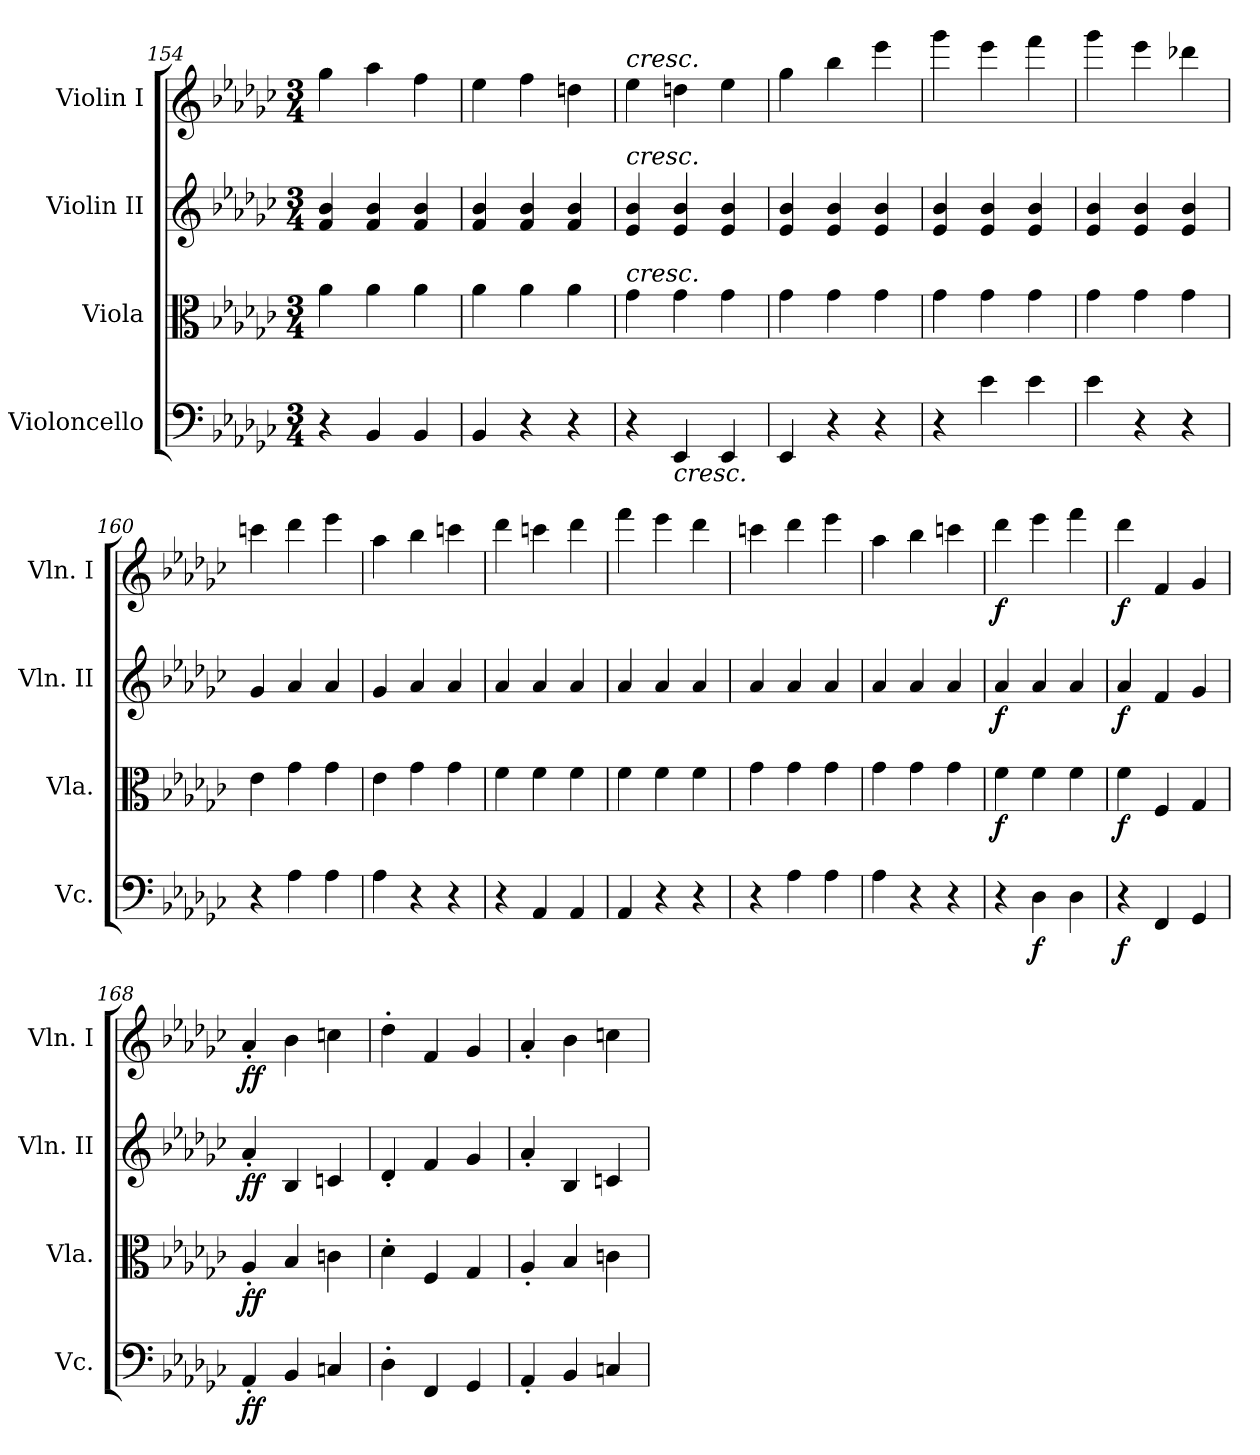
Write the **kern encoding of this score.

**kern	**dynam	**kern	**dynam	**kern	**dynam	**kern	**dynam
*part4	*part4	*part3	*part3	*part2	*part2	*part1	*part1
*staff4	*staff4	*staff3	*staff3	*staff2	*staff2	*staff1	*staff1
*I"Violoncello	*	*I"Viola	*	*I"Violin II	*	*I"Violin I	*
*I'Vc.	*	*I'Vla.	*	*I'Vln. II	*	*I'Vln. I	*
*clefF4	*	*clefC3	*	*clefG2	*	*clefG2	*
*k[b-e-a-d-g-c-]	*	*k[b-e-a-d-g-c-]	*	*k[b-e-a-d-g-c-]	*	*k[b-e-a-d-g-c-]	*
*e-:	*	*e-:	*	*e-:	*	*e-:	*
*M3/4	*	*M3/4	*	*M3/4	*	*M3/4	*
=154	=154	=154	=154	=154	=154	=154	=154
4r	.	4a-\	.	4f/ 4b-/	.	4gg-\	.
4BB-/	.	4a-\	.	4f/ 4b-/	.	4aa-\	.
4BB-/	.	4a-\	.	4f/ 4b-/	.	4ff\	.
=155	=155	=155	=155	=155	=155	=155	=155
4BB-/	.	4a-\	.	4f/ 4b-/	.	4ee-\	.
4r	.	4a-\	.	4f/ 4b-/	.	4ff\	.
4r	.	4a-\	.	4f/ 4b-/	.	4ddn\	.
=156	=156	=156	=156	=156	=156	=156	=156
!	!	!	!	!	!	!LO:TX:a:i:t=cresc.	!
!	!	!	!	!LO:TX:a:i:t=cresc.	!	!	!
!	!	!LO:TX:a:i:t=cresc.	!	!	!	!	!
4r	.	4g-\	.	4e-/ 4b-/	.	4ee-\	.
!LO:TX:b:i:t=cresc.	!	!	!	!	!	!	!
4EE-/	.	4g-\	.	4e-/ 4b-/	.	4ddn\	.
4EE-/	.	4g-\	.	4e-/ 4b-/	.	4ee-\	.
=157	=157	=157	=157	=157	=157	=157	=157
4EE-/	.	4g-\	.	4e-/ 4b-/	.	4gg-\	.
4r	.	4g-\	.	4e-/ 4b-/	.	4bb-\	.
4r	.	4g-\	.	4e-/ 4b-/	.	4eee-\	.
=158	=158	=158	=158	=158	=158	=158	=158
4r	.	4g-\	.	4e-/ 4b-/	.	4ggg-\	.
4e-\	.	4g-\	.	4e-/ 4b-/	.	4eee-\	.
4e-\	.	4g-\	.	4e-/ 4b-/	.	4fff\	.
=159	=159	=159	=159	=159	=159	=159	=159
4e-\	.	4g-\	.	4e-/ 4b-/	.	4ggg-\	.
4r	.	4g-\	.	4e-/ 4b-/	.	4eee-\	.
4r	.	4g-\	.	4e-/ 4b-/	.	4ddd-X\	.
=160	=160	=160	=160	=160	=160	=160	=160
4r	.	4e-\	.	4g-/	.	4cccn\	.
4A-\	.	4g-\	.	4a-/	.	4ddd-\	.
4A-\	.	4g-\	.	4a-/	.	4eee-\	.
=161	=161	=161	=161	=161	=161	=161	=161
4A-\	.	4e-\	.	4g-/	.	4aa-\	.
4r	.	4g-\	.	4a-/	.	4bb-\	.
4r	.	4g-\	.	4a-/	.	4cccn\	.
=162	=162	=162	=162	=162	=162	=162	=162
4r	.	4f\	.	4a-/	.	4ddd-\	.
4AA-/	.	4f\	.	4a-/	.	4cccn\	.
4AA-/	.	4f\	.	4a-/	.	4ddd-\	.
=163	=163	=163	=163	=163	=163	=163	=163
4AA-/	.	4f\	.	4a-/	.	4fff\	.
4r	.	4f\	.	4a-/	.	4eee-\	.
4r	.	4f\	.	4a-/	.	4ddd-\	.
=164	=164	=164	=164	=164	=164	=164	=164
4r	.	4g-\	.	4a-/	.	4cccn\	.
4A-\	.	4g-\	.	4a-/	.	4ddd-\	.
4A-\	.	4g-\	.	4a-/	.	4eee-\	.
=165	=165	=165	=165	=165	=165	=165	=165
4A-\	.	4g-\	.	4a-/	.	4aa-\	.
4r	.	4g-\	.	4a-/	.	4bb-\	.
4r	.	4g-\	.	4a-/	.	4cccn\	.
=166	=166	=166	=166	=166	=166	=166	=166
!	!	!	!LO:DY:b	!	!LO:DY:b	!	!LO:DY:b
4r	.	4f\	f	4a-/	f	4ddd-\	f
!	!LO:DY:b	!	!	!	!	!	!
4D-\	f	4f\	.	4a-/	.	4eee-\	.
4D-\	.	4f\	.	4a-/	.	4fff\	.
=167	=167	=167	=167	=167	=167	=167	=167
!	!LO:DY:b	!	!LO:DY:b	!	!LO:DY:b	!	!LO:DY:b
4r	f	4f\	f	4a-/	f	4ddd-\	f
4FF/	.	4F/	.	4f/	.	4f/	.
4GG-/	.	4G-/	.	4g-/	.	4g-/	.
=168	=168	=168	=168	=168	=168	=168	=168
!	!LO:DY:b	!	!LO:DY:b	!	!LO:DY:b	!	!LO:DY:b
4AA-'/	ff	4A-'/	ff	4a-'/	ff	4a-'/	ff
4BB-/	.	4B-/	.	4B-/	.	4b-\	.
4Cn/	.	4cn\	.	4cn/	.	4ccn\	.
=169	=169	=169	=169	=169	=169	=169	=169
4D-'\	.	4d-'\	.	4d-'/	.	4dd-'\	.
4FF/	.	4F/	.	4f/	.	4f/	.
4GG-/	.	4G-/	.	4g-/	.	4g-/	.
=170	=170	=170	=170	=170	=170	=170	=170
4AA-'/	.	4A-'/	.	4a-'/	.	4a-'/	.
4BB-/	.	4B-/	.	4B-/	.	4b-\	.
4Cn/	.	4cn\	.	4cn/	.	4ccn\	.
=	=	=	=	=	=	=	=
*-	*-	*-	*-	*-	*-	*-	*-
